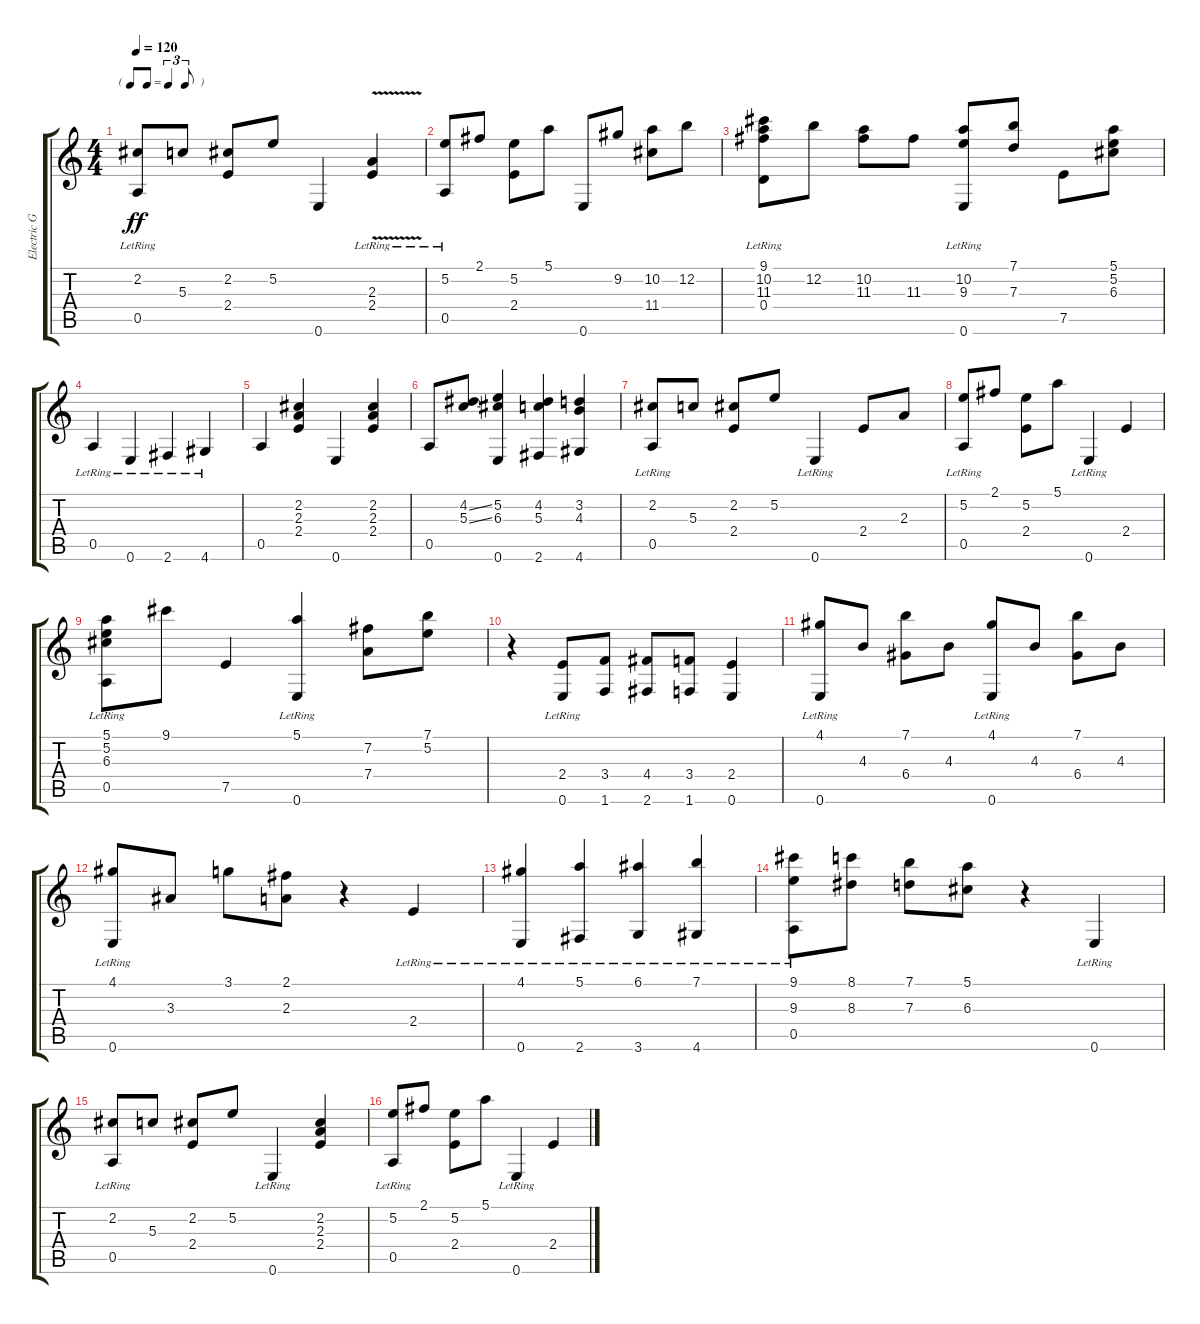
\track ("Electric Guitar" "Electric G") {instrument electricguitarmuted}
\staff {score tabs}
\tuning (E4 B3 G3 D3 A2 E2) {hide}
\ts (4 4)
\tf triplet8th
\tempo 120
\clef g2
\ks c
(2.2 0.5{lr}).8{dy ff instrument electricguitarmuted} 5.3.8 (2.2 2.4).8 5.2.8 0.6.4 (2.3{v lr} 2.4{v lr}).4 |
(5.2 0.5{lr}).8 2.1.8 (5.2 2.4).8 5.1.8 0.6.8 9.2.8 (10.2 11.4).8 12.2.8 |
(9.1 10.2 11.3 0.4{lr}).8 12.2.8 (10.2 11.3).8 11.3.8 (10.2 9.3 0.6{lr}).8 (7.1 7.3).8 7.5.8 (5.1 5.2 6.3).8 |
0.5{lr}.4 0.6{lr}.4 2.6{lr}.4 4.6{lr}.4 |
0.5.4 (2.2 2.3 2.4).4 0.6.4 (2.2 2.3 2.4).4 |
0.5.8 (4.2{ss} 5.3{ss}).8 (5.2 6.3 0.6).4 (4.2 5.3 2.6).4 (3.2 4.3 4.6).4 |
(2.2 0.5{lr}).8 5.3.8 (2.2 2.4).8 5.2.8 0.6{lr}.4 2.4.8 2.3.8 |
(5.2 0.5{lr}).8 2.1.8 (5.2 2.4).8 5.1.8 0.6{lr}.4 2.4.4 |
(5.1 5.2 6.3 0.5{lr}).8 9.1.8 7.5.4 (5.1 0.6{lr}).4 (7.2 7.4).8 (7.1 5.2).8 |
r.4 (2.4 0.6{lr}).8 (3.4 1.6).8 (4.4 2.6).8 (3.4 1.6).8 (2.4 0.6).4 |
(4.1 0.6{lr}).8 4.3.8 (7.1 6.4).8 4.3.8 (4.1 0.6{lr}).8 4.3.8 (7.1 6.4).8 4.3.8 |
(4.1 0.6{lr}).8 3.3.8 3.1.8 (2.1 2.3).8 r.4 2.4{lr}.4 |
(4.1 0.6{lr}).4 (5.1 2.6{lr}).4 (6.1 3.6{lr}).4 (7.1 4.6{lr}).4 |
(9.1 9.3 0.5{lr}).8 (8.1 8.3).8 (7.1 7.3).8 (5.1 6.3).8 r.4 0.6{lr}.4 |
(2.2 0.5{lr}).8 5.3.8 (2.2 2.4).8 5.2.8 0.6{lr}.4 (2.2 2.3 2.4).4 |
(5.2 0.5{lr}).8 2.1.8 (5.2 2.4).8 5.1.8 0.6{lr}.4 2.4.4
